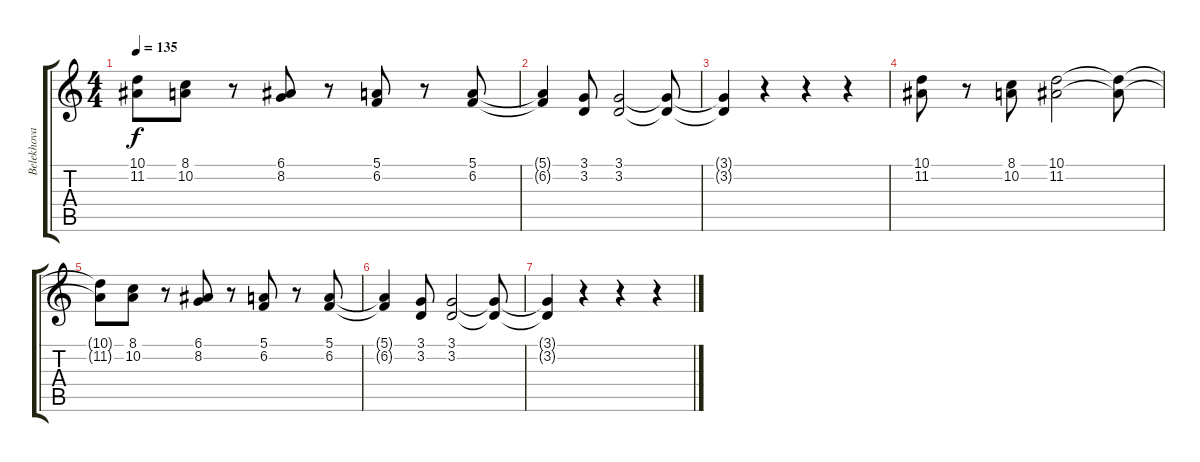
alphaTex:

\track ("Belekhova (keyboards)" "Belekhova ") {instrument musicbox}
\staff {score tabs}
\tuning (E4 B3 G3 D3 A2 E2) {hide}
\ts (4 4)
\tempo 135
\clef g2
\ks c
(10.1{t} 11.2{t}).8{dy f} (8.1 10.2).8 r.8 (6.1 8.2).8 r.8 (5.1 6.2).8 r.8 (5.1 6.2).8 |
(5.1{t} 6.2{t}).4 (3.1 3.2).8 (3.1 3.2).2 (3.1{t} 3.2{t}).8 |
(3.1{t} 3.2{t}).4 r.4 r.4 r.4 |
(10.1 11.2).8 r.8 (8.1 10.2).8 (10.1 11.2).2 (10.1{t} 11.2{t}).8 |
(10.1{t} 11.2{t}).8 (8.1 10.2).8 r.8 (6.1 8.2).8 r.8 (5.1 6.2).8 r.8 (5.1 6.2).8 |
(5.1{t} 6.2{t}).4 (3.1 3.2).8 (3.1 3.2).2 (3.1{t} 3.2{t}).8 |
(3.1{t} 3.2{t}).4 r.4 r.4 r.4
